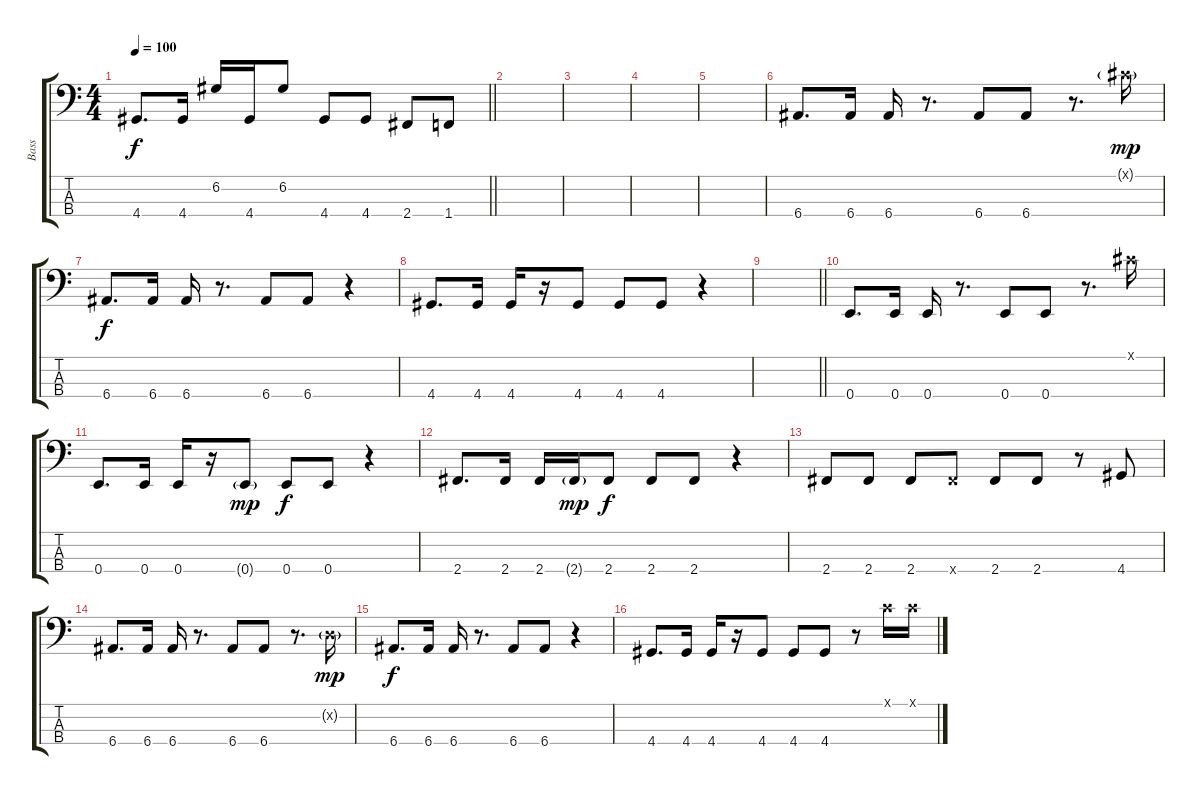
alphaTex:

\track ("Bass" "Bass") {instrument electricbassfinger}
\staff {score tabs}
\tuning (G2 D2 A1 E1) {hide}
\ts (4 4)
\tempo 100
\clef f4
\barLineRight lightlight
\ks c
4.4.8{d dy f} 4.4.16 6.2.16 4.4.16 6.2.8 4.4.8 4.4.8 2.4.8 1.4.8 |
\section ("" "")
|
|
|
|
6.4.8{d} 6.4.16 6.4.16 r.8{d} 6.4.8 6.4.8 r.8{d} 6.1{g x}.16{dy mp} |
6.4.8{d dy f} 6.4.16 6.4.16 r.8{d} 6.4.8 6.4.8 r.4 |
4.4.8{d} 4.4.16 4.4.16 r.16 4.4.8 4.4.8 4.4.8 r.4 |
\barLineRight lightlight
|
0.4.8{d} 0.4.16 0.4.16 r.8{d} 0.4.8 0.4.8 r.8{d} 6.1{x}.16 |
0.4.8{d} 0.4.16 0.4.16 r.16 0.4{g}.8{dy mp} 0.4.8{dy f} 0.4.8 r.4 |
2.4.8{d} 2.4.16 2.4.16 2.4{g}.16{dy mp} 2.4.8{dy f} 2.4.8 2.4.8 r.4 |
2.4.8 2.4.8 2.4.8 2.4{x}.8 2.4.8 2.4.8 r.8 4.4.8 |
6.4.8{d} 6.4.16 6.4.16 r.8{d} 6.4.8 6.4.8 r.8{d} 0.2{g x}.16{dy mp} |
6.4.8{d dy f} 6.4.16 6.4.16 r.8{d} 6.4.8 6.4.8 r.4 |
4.4.8{d} 4.4.16 4.4.16 r.16 4.4.8 4.4.8 4.4.8 r.8 5.1{x}.16 5.1{x}.16
